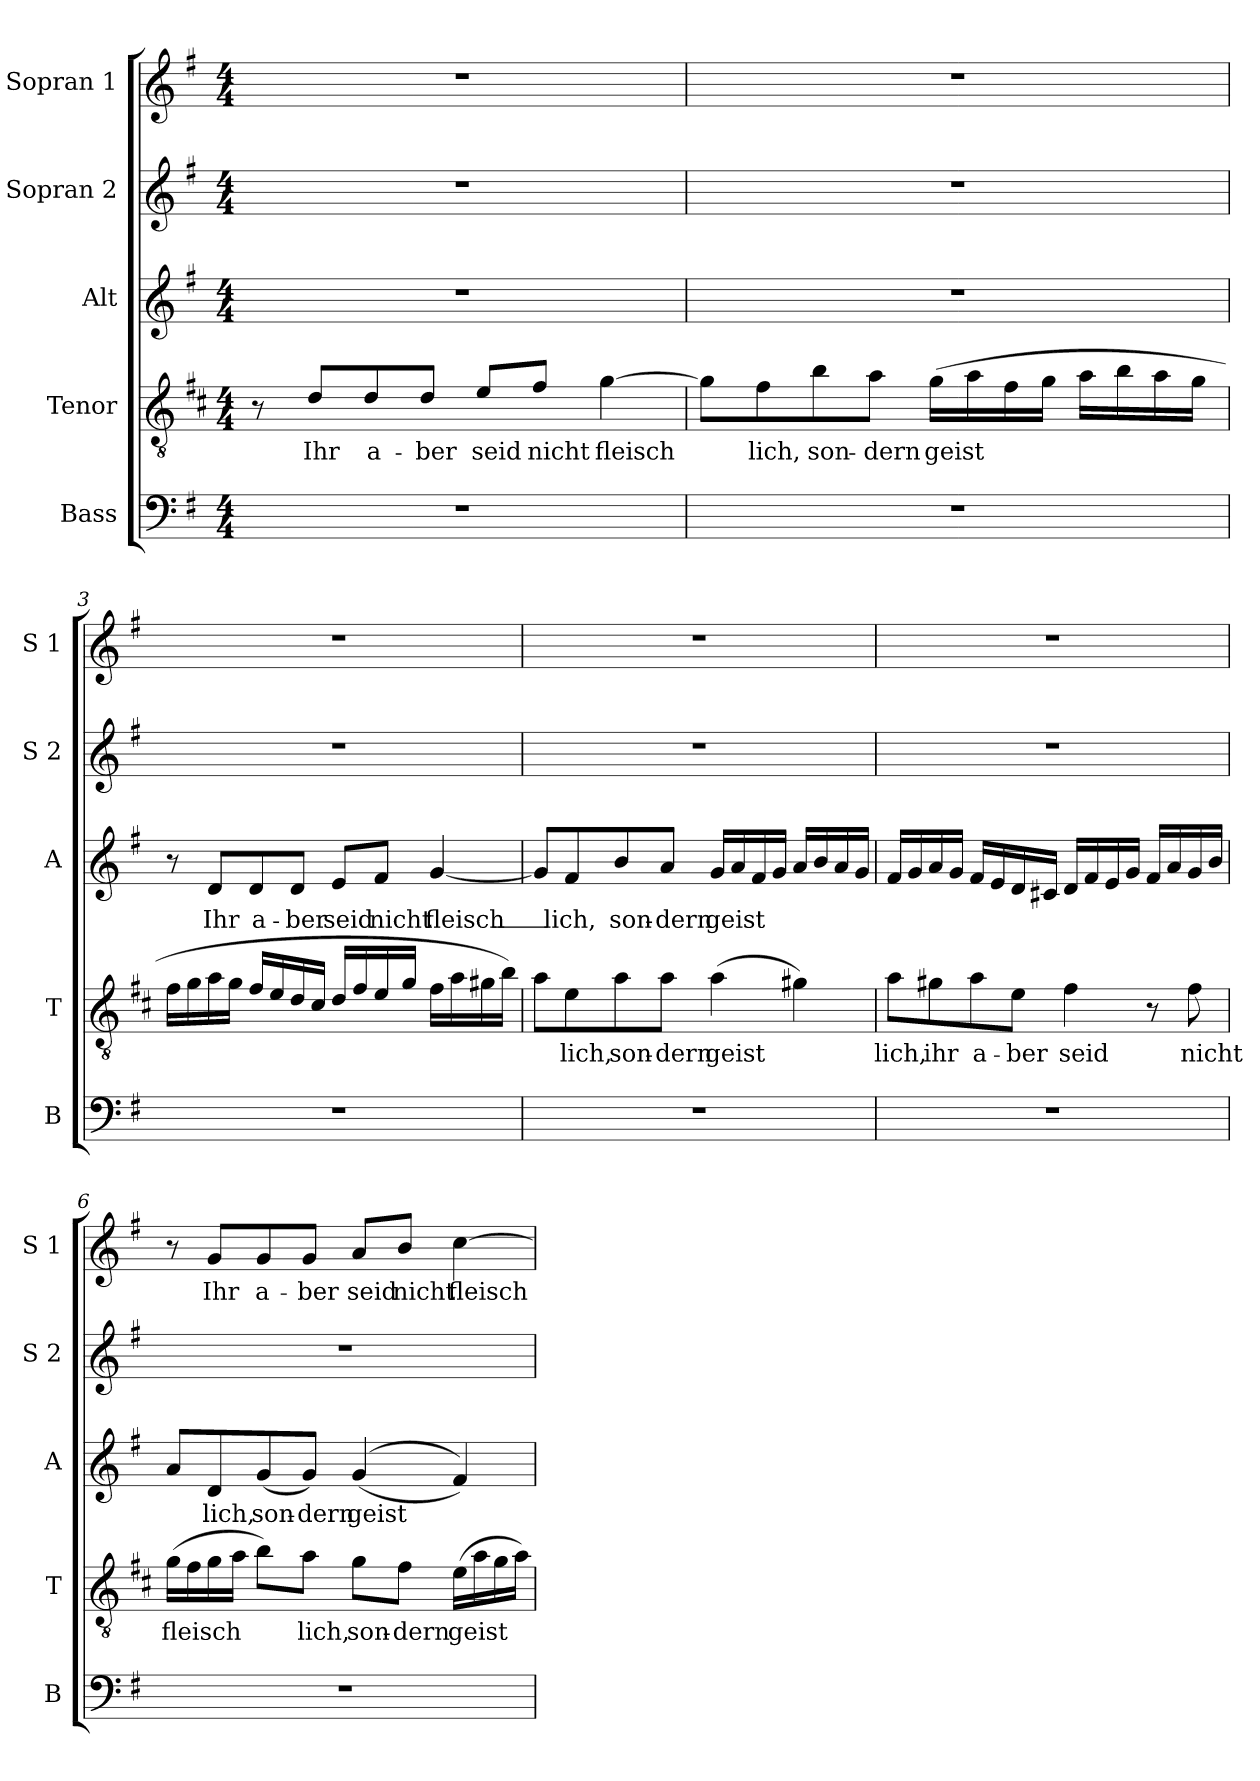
**kern	**kern	**text	**kern	**text	**kern	**kern	**text
*part5	*part4	*part4	*part3	*part3	*part2	*part1	*part1
*staff5	*staff4	*staff4	*staff3	*staff3	*staff2	*staff1	*staff1
*I"Bass	*I"Tenor	*	*I"Alt	*	*I"Sopran 2	*I"Sopran 1	*
*I'B	*I'T	*	*I'A	*	*I'S 2	*I'S 1	*
*clefF4	*clefGv2	*	*clefG2	*	*clefG2	*clefG2	*
*	*ITrd4c7	*	*	*	*	*	*
*k[f#]	*k[f#]	*	*k[f#]	*	*k[f#]	*k[f#]	*
*M4/4	*M4/4	*	*M4/4	*	*M4/4	*M4/4	*
=1	=1	=1	=1	=1	=1	=1	=1
1r	8r	.	1r	.	1r	1r	.
!	!	!LO:LY:b	!	!	!	!	!
.	8G/L	Ihr	.	.	.	.	.
!	!	!LO:LY:b	!	!	!	!	!
.	8G/	a-	.	.	.	.	.
!	!	!LO:LY:b	!	!	!	!	!
.	8G/J	ber	.	.	.	.	.
!	!	!LO:LY:b	!	!	!	!	!
.	8A/L	seid	.	.	.	.	.
!	!	!LO:LY:b	!	!	!	!	!
.	8B/J	nicht	.	.	.	.	.
!	!	!LO:LY:b	!	!	!	!	!
.	[4c\	fleisch	.	.	.	.	.
=2	=2	=2	=2	=2	=2	=2	=2
1r	8c\L]	.	1r	.	1r	1r	.
!	!	!LO:LY:b	!	!	!	!	!
.	8B\	lich,	.	.	.	.	.
!	!	!LO:LY:b	!	!	!	!	!
.	8e\	son-	.	.	.	.	.
!	!	!LO:LY:b	!	!	!	!	!
.	8d\J	dern	.	.	.	.	.
!	!	!LO:LY:b	!	!	!	!	!
.	(16c\LL	geist	.	.	.	.	.
.	16d\	.	.	.	.	.	.
.	16B\	.	.	.	.	.	.
.	16c\JJ	.	.	.	.	.	.
.	16d\LL	.	.	.	.	.	.
.	16e\	.	.	.	.	.	.
.	16d\	.	.	.	.	.	.
.	16c\JJ	.	.	.	.	.	.
!!LO:LB:g=z
=3	=3	=3	=3	=3	=3	=3	=3
1r	16B\LL	.	8r	.	1r	1r	.
.	16c\	.	.	.	.	.	.
!	!	!	!	!LO:LY:b	!	!	!
.	16d\	.	8d/L	Ihr	.	.	.
.	16c\JJ	.	.	.	.	.	.
!	!	!	!	!LO:LY:b	!	!	!
.	16B/LL	.	8d/	a-	.	.	.
.	16A/	.	.	.	.	.	.
!	!	!	!	!LO:LY:b	!	!	!
.	16G/	.	8d/J	ber	.	.	.
.	16F#/JJ	.	.	.	.	.	.
!	!	!	!	!LO:LY:b	!	!	!
.	16G/LL	.	8e/L	seid	.	.	.
.	16B/	.	.	.	.	.	.
!	!	!	!	!LO:LY:b	!	!	!
.	16A/	.	8f#/J	nicht	.	.	.
.	16c/JJ	.	.	.	.	.	.
!	!	!	!	!LO:LY:b	!	!	!
.	16B\LL	.	[4g/	fleisch_-	.	.	.
.	16d\	.	.	.	.	.	.
.	16c#X\	.	.	.	.	.	.
.	16e\JJ)	.	.	.	.	.	.
!!LO:LB:g=z
=4	=4	=4	=4	=4	=4	=4	=4
!	!	!LO:LY:b	!	!LO:LY:b	!	!	!
1r	8d\L	_-	8g/L]	_-	1r	1r	.
!	!	!LO:LY:b	!	!LO:LY:b	!	!	!
.	8A\	lich,	8f#/	lich,	.	.	.
!	!	!LO:LY:b	!	!LO:LY:b	!	!	!
.	8d\	son-	8b/	son-	.	.	.
!	!	!LO:LY:b	!	!LO:LY:b	!	!	!
.	8d\J	dern	8a/J	dern	.	.	.
!	!	!LO:LY:b	!	!LO:LY:b	!	!	!
.	(4d\	geist	16g/LL	geist	.	.	.
.	.	.	16a/	.	.	.	.
.	.	.	16f#/	.	.	.	.
.	.	.	16g/JJ	.	.	.	.
.	4c#X\)	.	16a/LL	.	.	.	.
.	.	.	16b/	.	.	.	.
.	.	.	16a/	.	.	.	.
.	.	.	16g/JJ	.	.	.	.
=5	=5	=5	=5	=5	=5	=5	=5
!	!	!LO:LY:b	!	!	!	!	!
1r	8d\L	lich,	16f#/LL	.	1r	1r	.
.	.	.	16g/	.	.	.	.
!	!	!LO:LY:b	!	!	!	!	!
.	8c#X\	ihr	16a/	.	.	.	.
.	.	.	16g/JJ	.	.	.	.
!	!	!LO:LY:b	!	!	!	!	!
.	8d\	a-	16f#/LL	.	.	.	.
.	.	.	16e/	.	.	.	.
!	!	!LO:LY:b	!	!	!	!	!
.	8A\J	ber	16d/	.	.	.	.
.	.	.	16c#X/JJ	.	.	.	.
!	!	!LO:LY:b	!	!	!	!	!
.	4B\	seid	16d/LL	.	.	.	.
.	.	.	16f#/	.	.	.	.
.	.	.	16e/	.	.	.	.
.	.	.	16g/JJ	.	.	.	.
.	8r	.	16f#/LL	.	.	.	.
.	.	.	16a/	.	.	.	.
!	!	!LO:LY:b	!	!	!	!	!
.	8B\	nicht	16g/	.	.	.	.
.	.	.	16b/JJ	.	.	.	.
!!LO:PB:g=z
=6	=6	=6	=6	=6	=6	=6	=6
!	!	!LO:LY:b	!	!	!	!	!
1r	(16c\LL	fleisch	8a/L	.	1r	8r	.
.	16B\	.	.	.	.	.	.
!	!	!	!	!LO:LY:b	!	!	!LO:LY:b
.	16c\	.	8d/	lich,	.	8g/L	Ihr
.	16d\JJ	.	.	.	.	.	.
!	!	!	!	!LO:LY:b	!	!	!LO:LY:b
.	8e\L)	.	(8g/	son-	.	8g/	a-
!	!	!LO:LY:b	!	!LO:LY:b	!	!	!LO:LY:b
.	8d\J	lich,	8g/J)	dern	.	8g/J	ber
!	!	!LO:LY:b	!	!LO:LY:b	!	!	!LO:LY:b
.	8c\L	son-	((4g/	geist	.	8a/L	seid
!	!	!LO:LY:b	!	!	!	!	!LO:LY:b
.	8B\J	dern	.	.	.	8b/J	nicht
!	!	!LO:LY:b	!	!	!	!	!LO:LY:b
.	(16A\LL	geist	4f#/))	.	.	[4cc\	fleisch
.	16d\	.	.	.	.	.	.
.	16c\	.	.	.	.	.	.
.	16d\JJ)	.	.	.	.	.	.
=	=	=	=	=	=	=	=
*-	*-	*-	*-	*-	*-	*-	*-
